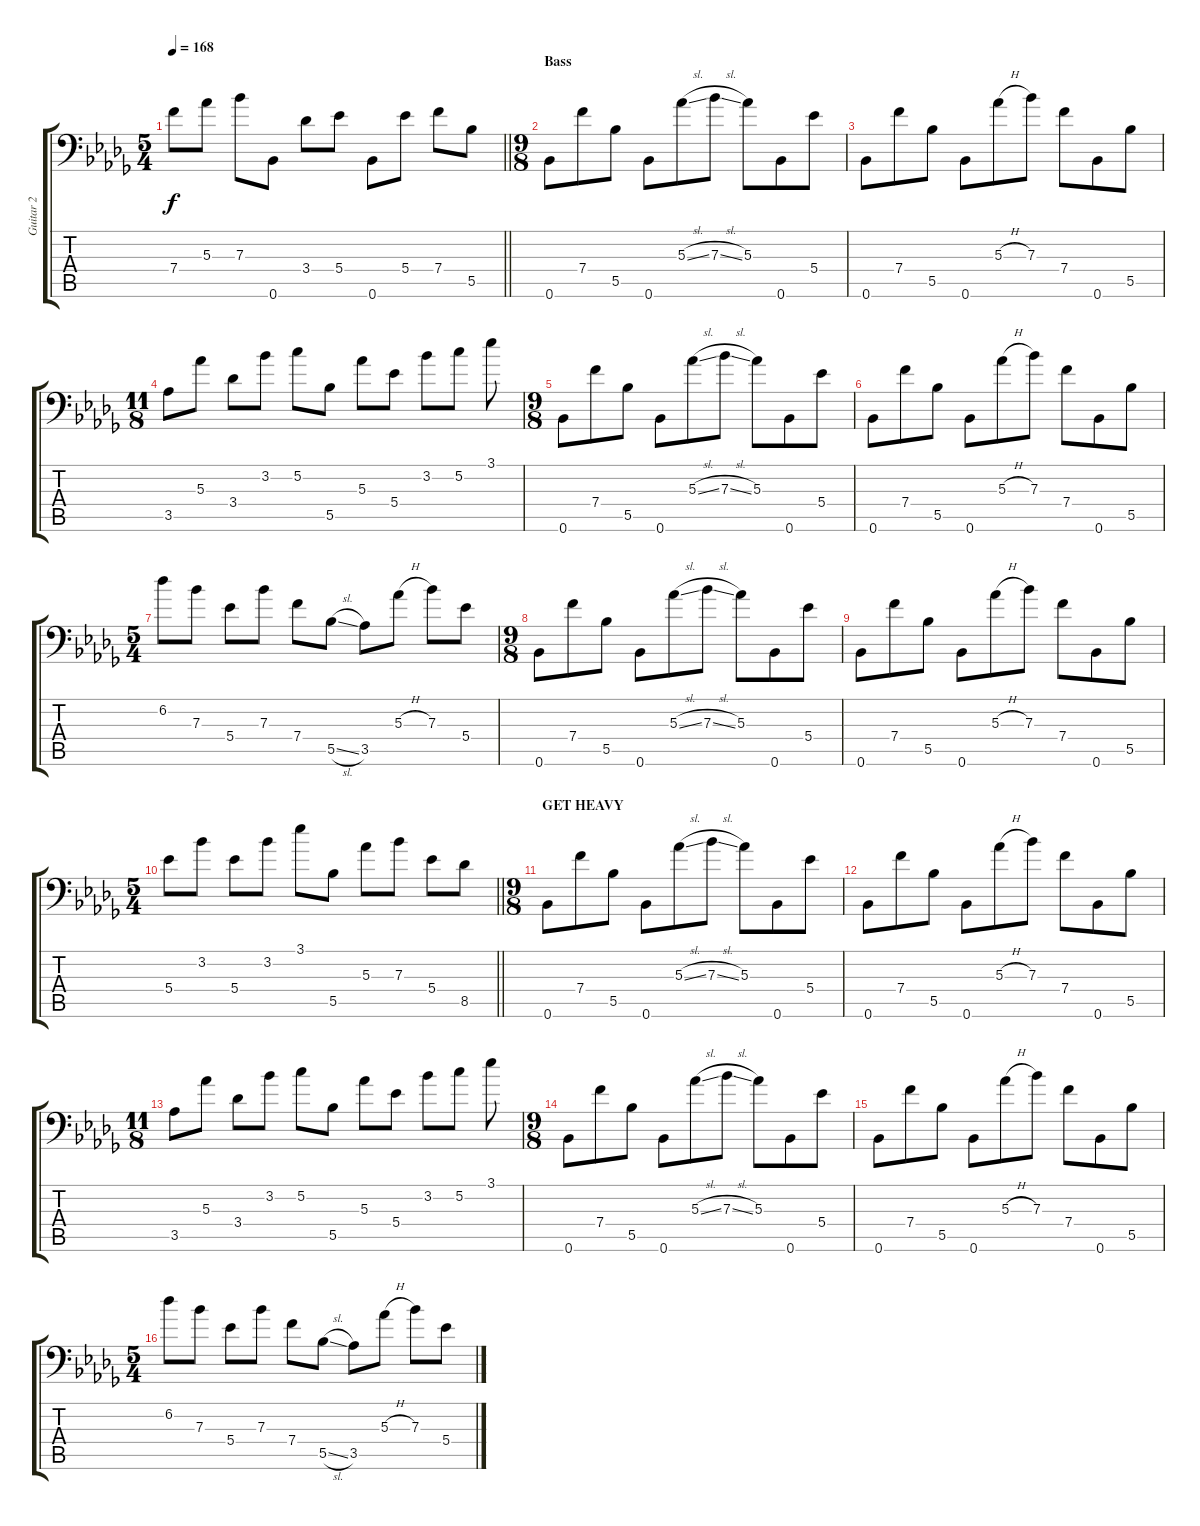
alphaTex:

\track ("Guitar 2" "Guitar 2") {instrument acousticguitarsteel}
\staff {score tabs}
\tuning (C4 G3 Eb3 Bb2 F2 Bb1) {hide}
\ts (5 4)
\tempo 168
\clef f4
\barLineRight lightlight
\ks bbminor
7.4.8{dy f} 5.3.8 7.3.8 0.6.8 3.4.8 5.4.8 0.6.8 5.4.8 7.4.8 5.5.8 |
\ts (9 8)
\section ("" "Bass")
0.6.8 7.4.8 5.5.8 0.6.8 5.3{sl}.8 7.3{sl}.8 5.3.8 0.6.8 5.4.8 |
0.6.8 7.4.8 5.5.8 0.6.8 5.3{h}.8 7.3.8 7.4.8 0.6.8 5.5.8 |
\ts (11 8)
3.5.8 5.3.8 3.4.8 3.2.8 5.2.8 5.5.8 5.3.8 5.4.8 3.2.8 5.2.8 3.1.8 |
\ts (9 8)
0.6.8 7.4.8 5.5.8 0.6.8 5.3{sl}.8 7.3{sl}.8 5.3.8 0.6.8 5.4.8 |
0.6.8 7.4.8 5.5.8 0.6.8 5.3{h}.8 7.3.8 7.4.8 0.6.8 5.5.8 |
\ts (5 4)
6.2.8 7.3.8 5.4.8 7.3.8 7.4.8 5.5{sl}.8 3.5.8 5.3{h}.8 7.3.8 5.4.8 |
\ts (9 8)
0.6.8 7.4.8 5.5.8 0.6.8 5.3{sl}.8 7.3{sl}.8 5.3.8 0.6.8 5.4.8 |
0.6.8 7.4.8 5.5.8 0.6.8 5.3{h}.8 7.3.8 7.4.8 0.6.8 5.5.8 |
\ts (5 4)
\barLineRight lightlight
5.4.8 3.2.8 5.4.8 3.2.8 3.1.8 5.5.8 5.3.8 7.3.8 5.4.8 8.5.8 |
\ts (9 8)
\section ("" "GET HEAVY")
0.6.8 7.4.8 5.5.8 0.6.8 5.3{sl}.8 7.3{sl}.8 5.3.8 0.6.8 5.4.8 |
0.6.8 7.4.8 5.5.8 0.6.8 5.3{h}.8 7.3.8 7.4.8 0.6.8 5.5.8 |
\ts (11 8)
3.5.8 5.3.8 3.4.8 3.2.8 5.2.8 5.5.8 5.3.8 5.4.8 3.2.8 5.2.8 3.1.8 |
\ts (9 8)
0.6.8 7.4.8 5.5.8 0.6.8 5.3{sl}.8 7.3{sl}.8 5.3.8 0.6.8 5.4.8 |
0.6.8 7.4.8 5.5.8 0.6.8 5.3{h}.8 7.3.8 7.4.8 0.6.8 5.5.8 |
\ts (5 4)
6.2.8 7.3.8 5.4.8 7.3.8 7.4.8 5.5{sl}.8 3.5.8 5.3{h}.8 7.3.8 5.4.8
